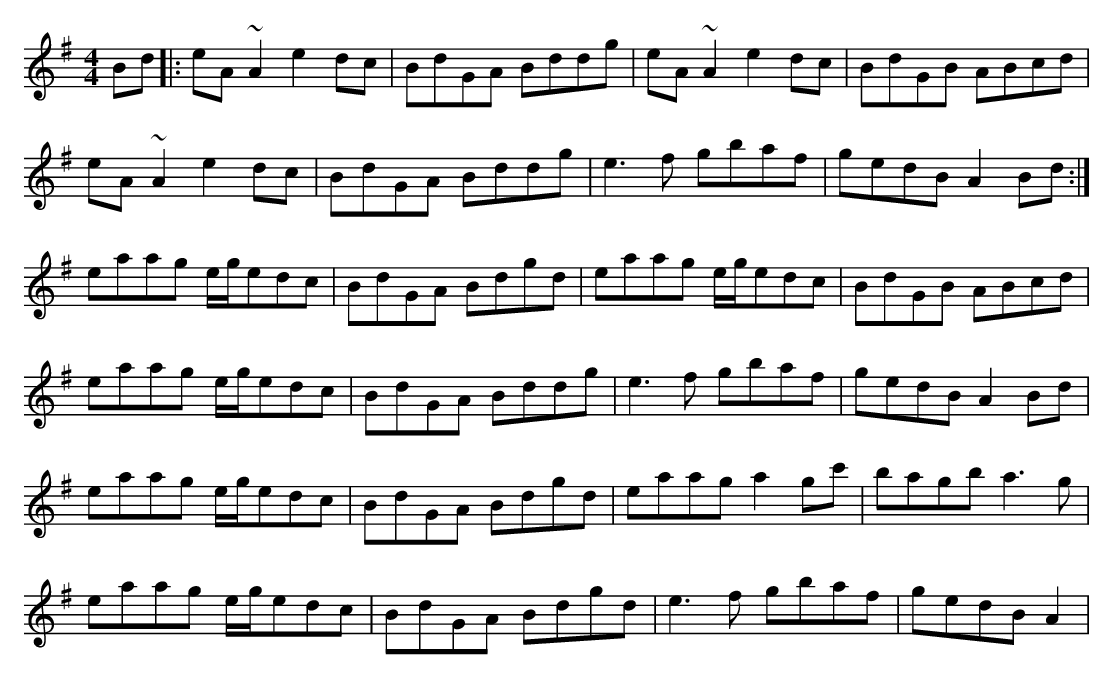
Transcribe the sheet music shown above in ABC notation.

X:1
M:4/4
K:Ador
Bd|:eA~A2 e2dc|BdGA Bddg|eA~A2 e2dc|BdGB ABcd|
eA~A2 e2dc|BdGA Bddg|e3f gbaf|gedB A2Bd:|
eaag e/g/edc|BdGA Bdgd|eaag e/g/edc|BdGB ABcd|
eaag e/g/edc|BdGA Bddg|e3f gbaf|gedB A2Bd|
eaag e/g/edc|BdGA Bdgd|eaag a2gc'|bagb a3g|
eaag e/g/edc|BdGA Bdgd|e3f gbaf|gedB A2|
